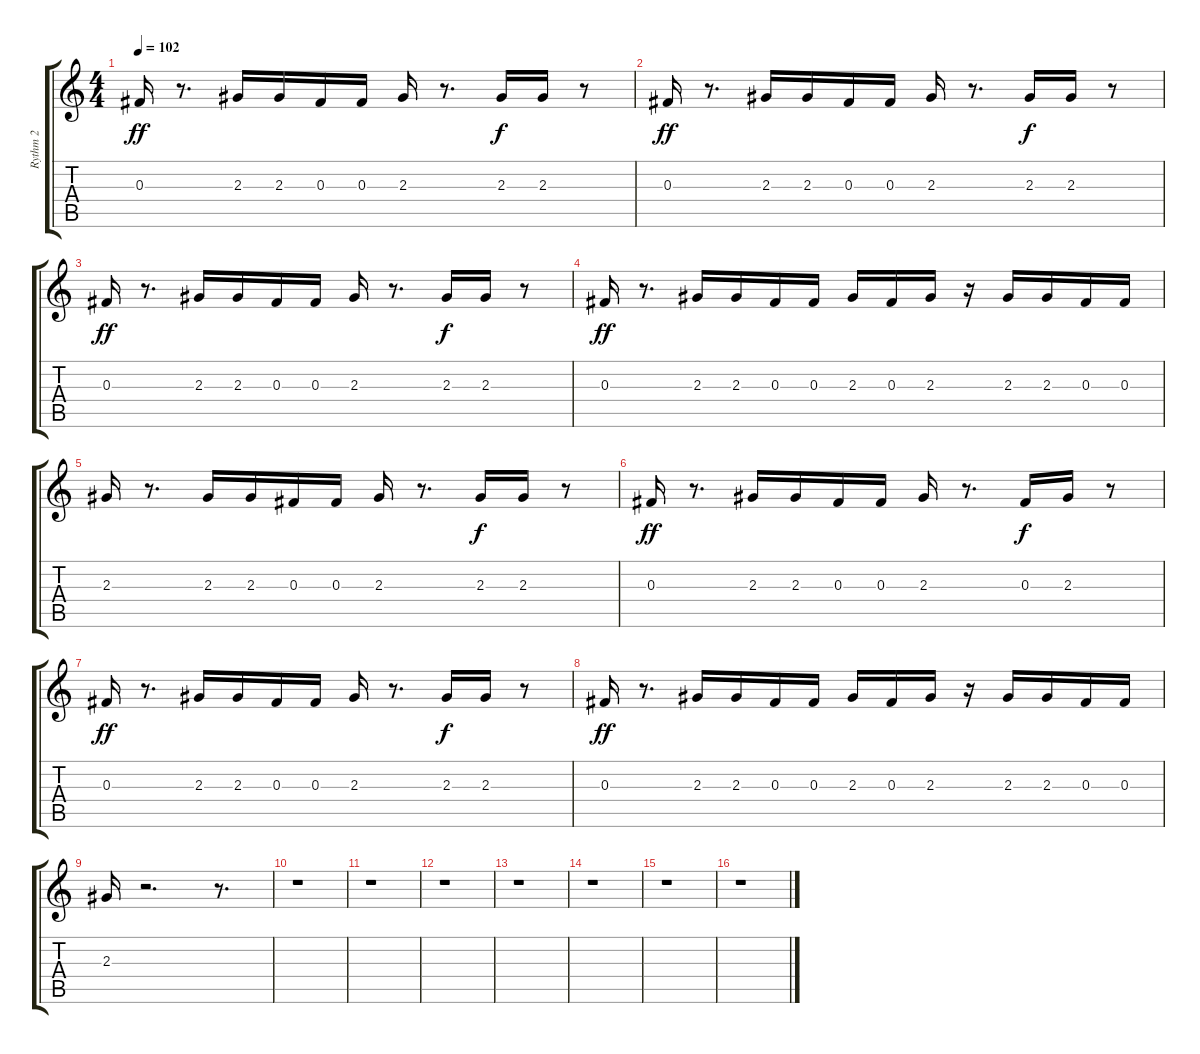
\track ("Rythm 2" "Rythm 2") {instrument electricguitarmuted}
\staff {score tabs}
\tuning (Eb4 Bb3 Gb3 Db3 Ab2 Eb2) {hide}
\ts (4 4)
\tempo 102
\clef g2
\ks c
0.3.16{dy ff} r.8{d} 2.3.16 2.3.16 0.3.16 0.3.16 2.3.16 r.8{d} 2.3.16{dy f} 2.3.16 r.8 |
0.3.16{dy ff} r.8{d} 2.3.16 2.3.16 0.3.16 0.3.16 2.3.16 r.8{d} 2.3.16{dy f} 2.3.16 r.8 |
0.3.16{dy ff} r.8{d} 2.3.16 2.3.16 0.3.16 0.3.16 2.3.16 r.8{d} 2.3.16{dy f} 2.3.16 r.8 |
0.3.16{dy ff} r.8{d} 2.3.16 2.3.16 0.3.16 0.3.16 2.3.16 0.3.16 2.3.16 r.16 2.3.16 2.3.16 0.3.16 0.3.16 |
2.3.16 r.8{d} 2.3.16 2.3.16 0.3.16 0.3.16 2.3.16 r.8{d} 2.3.16{dy f} 2.3.16 r.8 |
0.3.16{dy ff} r.8{d} 2.3.16 2.3.16 0.3.16 0.3.16 2.3.16 r.8{d} 0.3.16{dy f} 2.3.16 r.8 |
0.3.16{dy ff} r.8{d} 2.3.16 2.3.16 0.3.16 0.3.16 2.3.16 r.8{d} 2.3.16{dy f} 2.3.16 r.8 |
0.3.16{dy ff} r.8{d} 2.3.16 2.3.16 0.3.16 0.3.16 2.3.16 0.3.16 2.3.16 r.16 2.3.16 2.3.16 0.3.16 0.3.16 |
2.3.16 r.2{d} r.8{d} |
r.1 |
r.1 |
r.1 |
r.1 |
r.1 |
r.1 |
r.1
